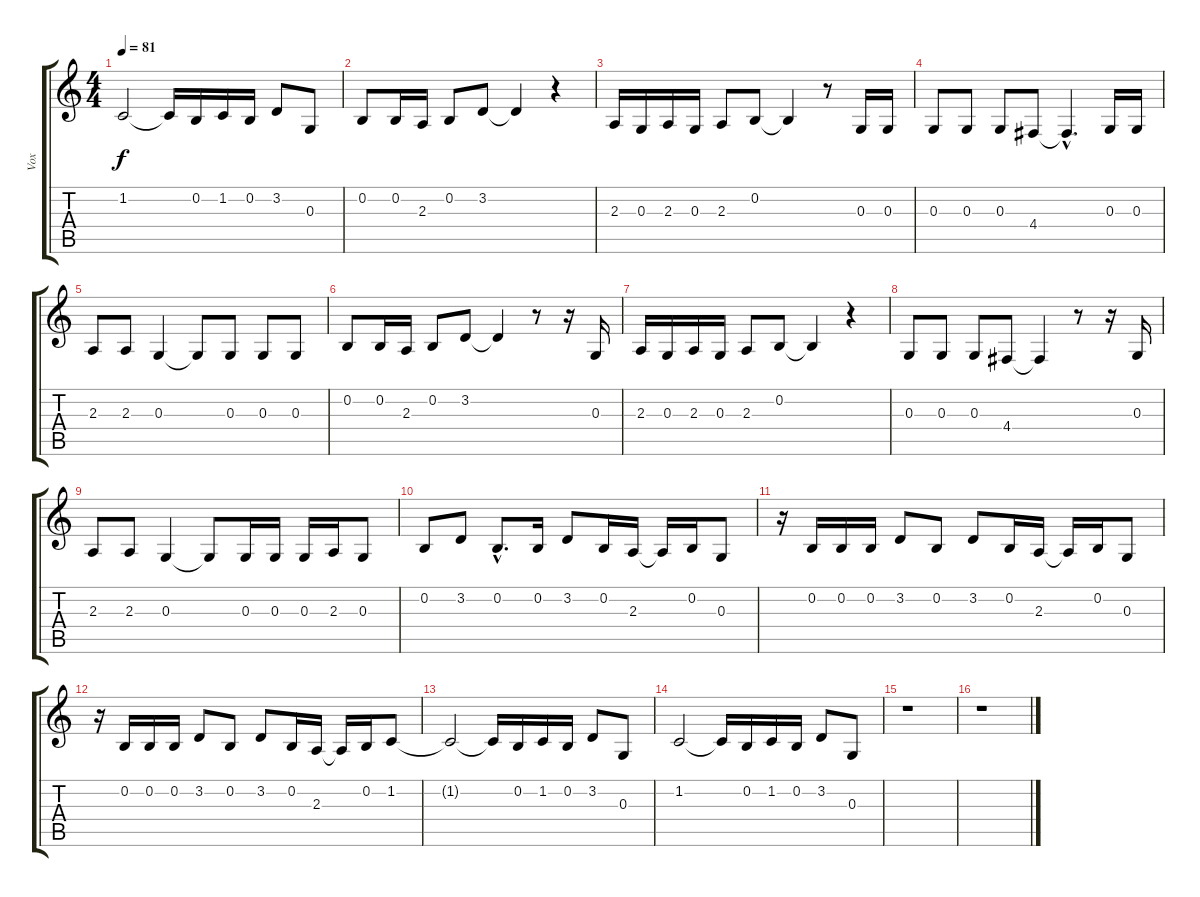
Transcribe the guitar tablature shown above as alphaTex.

\track ("Vox" "Vox") {instrument drawbarorgan}
\staff {score tabs}
\tuning (E4 B3 G3 D3 A2 E2) {hide}
\ts (4 4)
\tempo 81
\clef g2
\ks c
1.2.2{dy f} 1.2{t}.16 0.2.16 1.2.16 0.2.16 3.2.8 0.3.8 |
0.2.8 0.2.16 2.3.16 0.2.8 3.2.8 3.2{t}.4 r.4 |
2.3.16 0.3.16 2.3.16 0.3.16 2.3.8 0.2.8 0.2{t}.4 r.8 0.3.16 0.3.16 |
0.3.8 0.3.8 0.3.8 4.4.8 4.4{hac t}.4{d} 0.3.16 0.3.16 |
2.3.8 2.3.8 0.3.4 0.3{t}.8 0.3.8 0.3.8 0.3.8 |
0.2.8 0.2.16 2.3.16 0.2.8 3.2.8 3.2{t}.4 r.8 r.16 0.3.16 |
2.3.16 0.3.16 2.3.16 0.3.16 2.3.8 0.2.8 0.2{t}.4 r.4 |
0.3.8 0.3.8 0.3.8 4.4.8 4.4{t}.4 r.8 r.16 0.3.16 |
2.3.8 2.3.8 0.3.4 0.3{t}.8 0.3.16 0.3.16 0.3.16 2.3.16 0.3.8 |
0.2.8 3.2.8 0.2{hac}.8{d} 0.2.16 3.2.8 0.2.16 2.3.16 2.3{t}.16 0.2.16 0.3.8 |
r.16 0.2.16 0.2.16 0.2.16 3.2.8 0.2.8 3.2.8 0.2.16 2.3.16 2.3{t}.16 0.2.16 0.3.8 |
r.16 0.2.16 0.2.16 0.2.16 3.2.8 0.2.8 3.2.8 0.2.16 2.3.16 2.3{t}.16 0.2.16 1.2.8 |
1.2{t}.2 1.2{t}.16 0.2.16 1.2.16 0.2.16 3.2.8 0.3.8 |
1.2.2 1.2{t}.16 0.2.16 1.2.16 0.2.16 3.2.8 0.3.8 |
r.1 |
r.1
